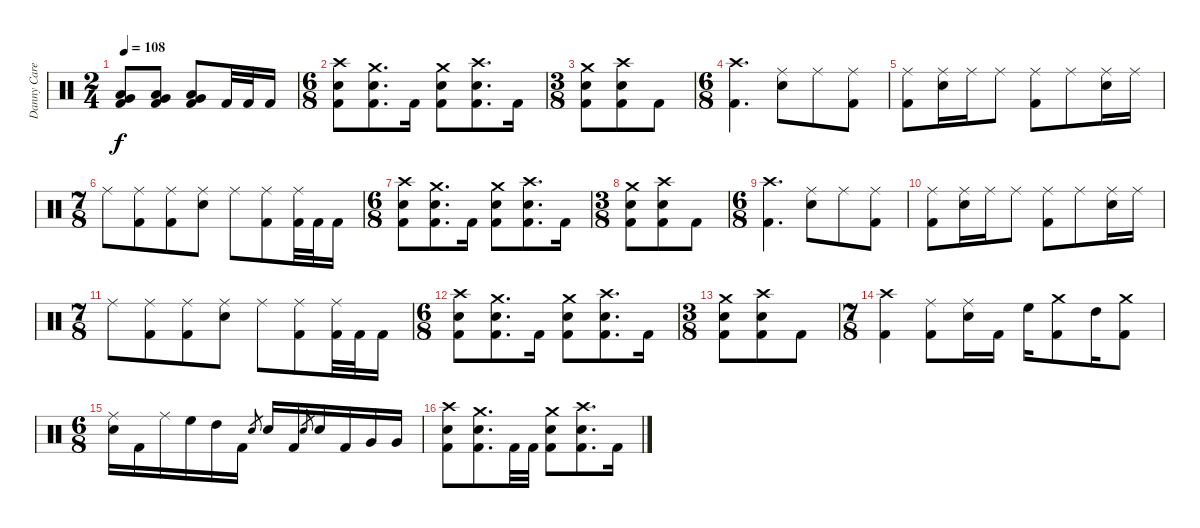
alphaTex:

\track ("Danny Carey" "Danny Care") {instrument percussion}
\staff {score}
\articulation defaults
\ts (2 4)
\tempo 108
\clef neutral
\ks c
("Very Low Tom (hit)" "Low Floor Tom (hit)" "Kick (hit) 2").8{dy f} ("Very Low Tom (hit)" "Low Floor Tom (hit)" "Kick (hit) 2").8 ("Very Low Tom (hit)" "Low Floor Tom (hit)" "Kick (hit) 2").8 "Kick (hit) 2".32 "Kick (hit) 2".32 "Kick (hit) 2".16 |
\ts (6 8)
("Crash high (hit)" "Electric Snare (hit)" "Kick (hit) 2").8 ("Crash medium (hit)" "Electric Snare (hit)" "Kick (hit) 2").8{d} "Kick (hit) 2".16 ("Crash medium (hit)" "Electric Snare (hit)" "Kick (hit) 2").8 ("Crash high (hit)" "Electric Snare (hit)" "Kick (hit) 2").8{d} "Kick (hit) 2".16 |
\ts (3 8)
("Crash medium (hit)" "Electric Snare (hit)" "Kick (hit) 2").8 ("Crash high (hit)" "Electric Snare (hit)" "Kick (hit) 2").8 "Kick (hit) 2".8 |
\ts (6 8)
("Crash high (hit)" "Kick (hit) 2").4{d} ("Ride (middle)" "Electric Snare (hit)").8 "Ride (middle)".8 ("Ride (middle)" "Kick (hit) 2").8 |
("Ride (middle)" "Kick (hit) 2").8 ("Ride (middle)" "Electric Snare (hit)").16 "Ride (middle)".16 "Ride (middle)".8 ("Ride (middle)" "Kick (hit) 2").8 "Ride (middle)".8 ("Ride (middle)" "Electric Snare (hit)").16 "Ride (middle)".16 |
\ts (7 8)
"Ride (middle)".8 ("Ride (middle)" "Kick (hit) 2").8 ("Ride (middle)" "Kick (hit) 2").8 ("Ride (middle)" "Electric Snare (hit)").8 "Ride (middle)".8 ("Ride (middle)" "Kick (hit) 2").8 ("Ride (middle)" "Kick (hit) 2").32 "Kick (hit) 2".32 "Kick (hit) 2".16 |
\ts (6 8)
("Crash high (hit)" "Electric Snare (hit)" "Kick (hit) 2").8 ("Crash medium (hit)" "Electric Snare (hit)" "Kick (hit) 2").8{d} "Kick (hit) 2".16 ("Crash medium (hit)" "Electric Snare (hit)" "Kick (hit) 2").8 ("Crash high (hit)" "Electric Snare (hit)" "Kick (hit) 2").8{d} "Kick (hit) 2".16 |
\ts (3 8)
("Crash medium (hit)" "Electric Snare (hit)" "Kick (hit) 2").8 ("Crash high (hit)" "Electric Snare (hit)" "Kick (hit) 2").8 "Kick (hit) 2".8 |
\ts (6 8)
("Crash high (hit)" "Kick (hit) 2").4{d} ("Ride (middle)" "Electric Snare (hit)").8 "Ride (middle)".8 ("Ride (middle)" "Kick (hit) 2").8 |
("Ride (middle)" "Kick (hit) 2").8 ("Ride (middle)" "Electric Snare (hit)").16 "Ride (middle)".16 "Ride (middle)".8 ("Ride (middle)" "Kick (hit) 2").8 "Ride (middle)".8 ("Ride (middle)" "Electric Snare (hit)").16 "Ride (middle)".16 |
\ts (7 8)
"Ride (middle)".8 ("Ride (middle)" "Kick (hit) 2").8 ("Ride (middle)" "Kick (hit) 2").8 ("Ride (middle)" "Electric Snare (hit)").8 "Ride (middle)".8 ("Ride (middle)" "Kick (hit) 2").8 ("Ride (middle)" "Kick (hit) 2").32 "Kick (hit) 2".32 "Kick (hit) 2".16 |
\ts (6 8)
("Crash high (hit)" "Electric Snare (hit)" "Kick (hit) 2").8 ("Crash medium (hit)" "Electric Snare (hit)" "Kick (hit) 2").8{d} "Kick (hit) 2".16 ("Crash medium (hit)" "Electric Snare (hit)" "Kick (hit) 2").8 ("Crash high (hit)" "Electric Snare (hit)" "Kick (hit) 2").8{d} "Kick (hit) 2".16 |
\ts (3 8)
("Crash medium (hit)" "Electric Snare (hit)" "Kick (hit) 2").8 ("Crash high (hit)" "Electric Snare (hit)" "Kick (hit) 2").8 "Kick (hit) 2".8 |
\ts (7 8)
("Crash high (hit)" "Kick (hit) 2").4 ("Ride (middle)" "Kick (hit) 2").8 ("Ride (middle)" "Electric Snare (hit)").16 "Kick (hit) 2".16 "High Floor Tom (hit)".16 ("Crash medium (hit)" "Kick (hit) 2").8 "High Tom (hit)".16 ("Crash medium (hit)" "Kick (hit) 2").8 |
\ts (6 8)
("Ride (middle)" "Electric Snare (hit)").16 "Kick (hit) 2".16 "Ride (middle)".16 "High Floor Tom (hit)".16 "High Tom (hit)".16 "Kick (hit) 2".16 "Electric Snare (hit)".8{gr} "Electric Snare (hit)".16 "Kick (hit) 2".16 "Electric Snare (hit)".8{gr} "Electric Snare (hit)".16 "Kick (hit) 2".16 "Very Low Tom (hit)".16 "Very Low Tom (hit)".16 |
("Crash high (hit)" "Electric Snare (hit)" "Kick (hit) 2").8 ("Crash medium (hit)" "Electric Snare (hit)" "Kick (hit) 2").8{d} "Kick (hit) 2".32 "Kick (hit) 2".32 ("Crash medium (hit)" "Electric Snare (hit)" "Kick (hit) 2").8 ("Crash high (hit)" "Electric Snare (hit)" "Kick (hit) 2").8{d} "Kick (hit) 2".16
